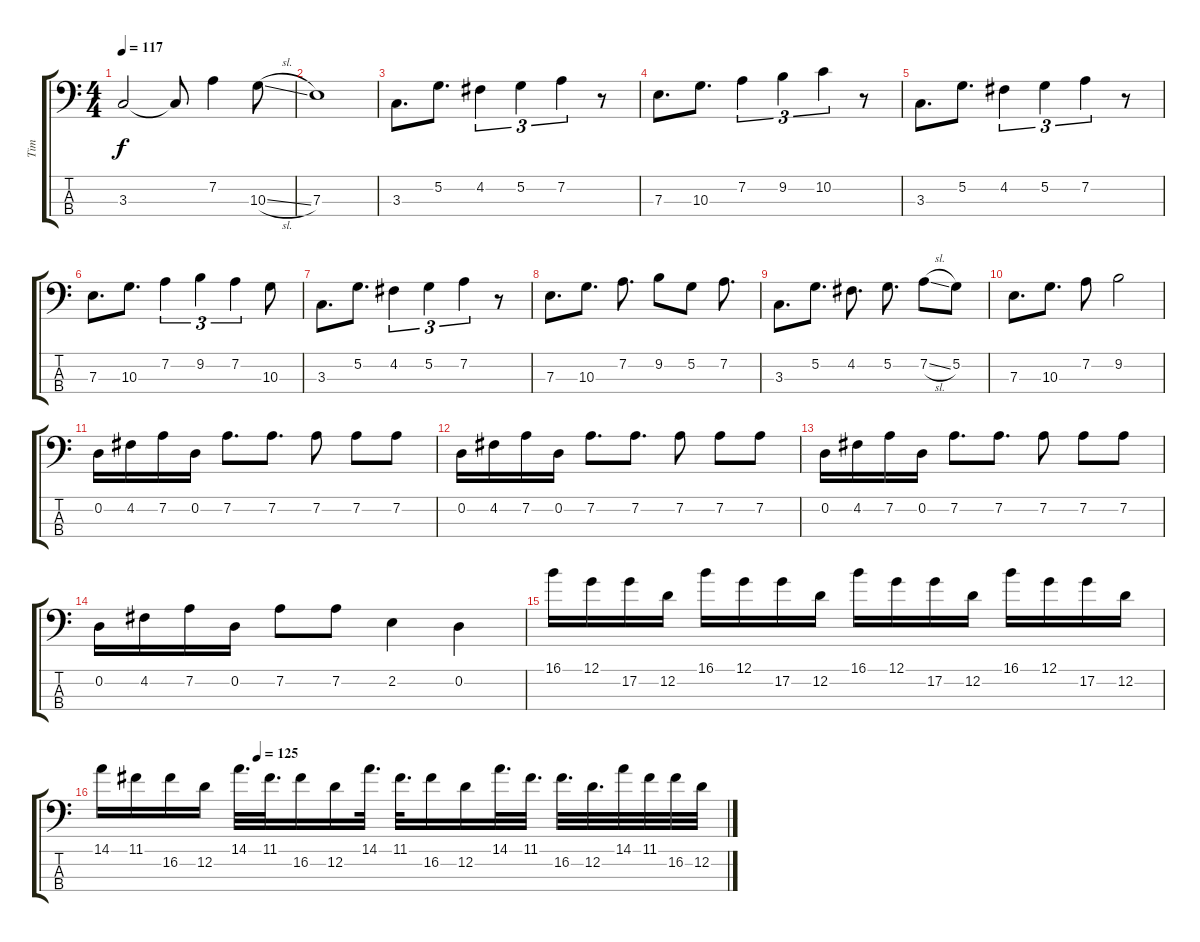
\track ("Tim" "Tim") {instrument electricbassfinger}
\staff {score tabs}
\tuning (G2 D2 A1 E1) {hide}
\ts (4 4)
\tempo 117
\clef f4
\ks c
3.3.2{dy f} 3.3{t}.8 7.2.4 10.3{sl}.8 |
7.3.1 |
3.3.8{d} 5.2.8{d} 4.2.4{tu (3 2)} 5.2.4{tu (3 2)} 7.2.4{tu (3 2)} r.8 |
7.3.8{d} 10.3.8{d} 7.2.4{tu (3 2)} 9.2.4{tu (3 2)} 10.2.4{tu (3 2)} r.8 |
3.3.8{d} 5.2.8{d} 4.2.4{tu (3 2)} 5.2.4{tu (3 2)} 7.2.4{tu (3 2)} r.8 |
7.3.8{d} 10.3.8{d} 7.2.4{tu (3 2)} 9.2.4{tu (3 2)} 7.2.4{tu (3 2)} 10.3.8 |
3.3.8{d} 5.2.8{d} 4.2.4{tu (3 2)} 5.2.4{tu (3 2)} 7.2.4{tu (3 2)} r.8 |
7.3.8{d} 10.3.8{d} 7.2.8{d} 9.2.8 5.2.8 7.2.8{d} |
3.3.8{d} 5.2.8{d} 4.2.8{d} 5.2.8{d} 7.2{sl}.8 5.2.8 |
7.3.8{d} 10.3.8{d} 7.2.8 9.2.2 |
0.2.16 4.2.16 7.2.16 0.2.16 7.2.8{d} 7.2.8{d} 7.2.8 7.2.8 7.2.8 |
0.2.16 4.2.16 7.2.16 0.2.16 7.2.8{d} 7.2.8{d} 7.2.8 7.2.8 7.2.8 |
0.2.16 4.2.16 7.2.16 0.2.16 7.2.8{d} 7.2.8{d} 7.2.8 7.2.8 7.2.8 |
0.2.16 4.2.16 7.2.16 0.2.16 7.2.8 7.2.8 2.2.4 0.2.4 |
16.1.16 12.1.16 17.2.16 12.2.16 16.1.16 12.1.16 17.2.16 12.2.16 16.1.16 12.1.16 17.2.16 12.2.16 16.1.16 12.1.16 17.2.16 12.2.16 |
\tempo (125 0.25)
14.1.16 11.1.16 16.2.16 12.2.16 14.1.32{d} 11.1.32{d} 16.2.16 12.2.16 14.1.32{d} 11.1.32{d} 16.2.16 12.2.16 14.1.32{d} 11.1.32{d} 16.2.32{d} 12.2.32{d} 14.1.32 11.1.32 16.2.32 12.2.32
